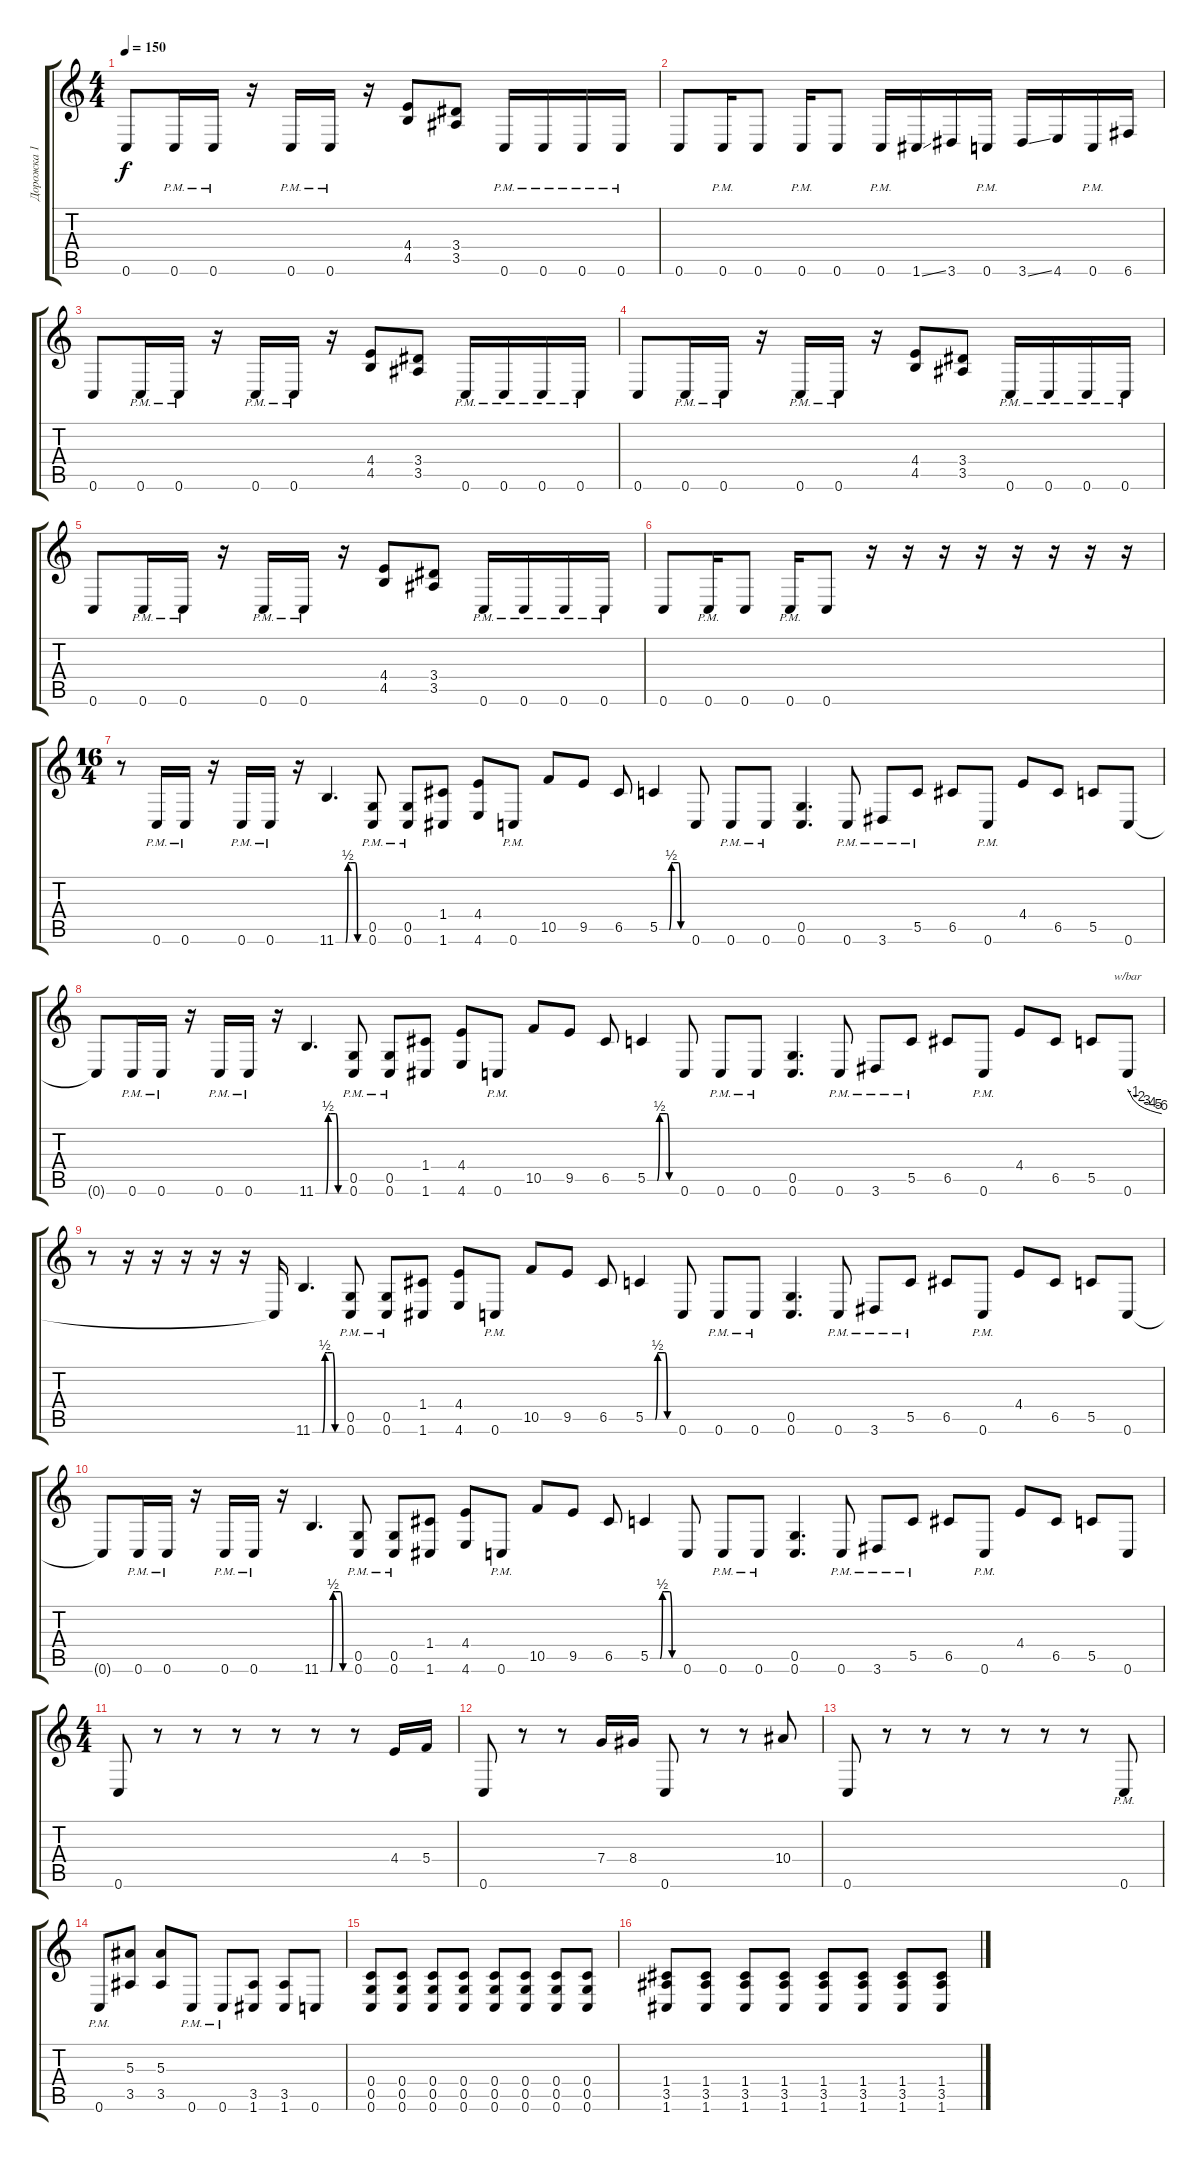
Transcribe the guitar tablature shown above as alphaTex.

\track ("Дорожка 1" "Дорожка 1") {instrument distortionguitar}
\staff {score tabs}
\tuning (D4 A3 F3 C3 G2 C2) {hide}
\ts (4 4)
\tempo 150
\clef g2
\ks c
0.6.8{dy f} 0.6{pm}.16 0.6{pm}.16 r.16 0.6{pm}.16 0.6{pm}.16 r.16 (4.4 4.5).8 (3.4 3.5).8 0.6{pm}.16 0.6{pm}.16 0.6{pm}.16 0.6{pm}.16 |
0.6.8 0.6{pm}.16 0.6.8 0.6{pm}.16 0.6.8 0.6{pm}.16 1.6{ss}.16 3.6.16 0.6{pm}.16 3.6{ss}.16 4.6.16 0.6{pm}.16 6.6.16 |
0.6.8 0.6{pm}.16 0.6{pm}.16 r.16 0.6{pm}.16 0.6{pm}.16 r.16 (4.4 4.5).8 (3.4 3.5).8 0.6{pm}.16 0.6{pm}.16 0.6{pm}.16 0.6{pm}.16 |
0.6.8 0.6{pm}.16 0.6{pm}.16 r.16 0.6{pm}.16 0.6{pm}.16 r.16 (4.4 4.5).8 (3.4 3.5).8 0.6{pm}.16 0.6{pm}.16 0.6{pm}.16 0.6{pm}.16 |
0.6.8 0.6{pm}.16 0.6{pm}.16 r.16 0.6{pm}.16 0.6{pm}.16 r.16 (4.4 4.5).8 (3.4 3.5).8 0.6{pm}.16 0.6{pm}.16 0.6{pm}.16 0.6{pm}.16 |
0.6.8 0.6{pm}.16 0.6.8 0.6{pm}.16 0.6.8 r.16 r.16 r.16 r.16 r.16 r.16 r.16 r.16 |
\ts (16 4)
r.8 0.6{pm}.16 0.6{pm}.16 r.16 0.6{pm}.16 0.6{pm}.16 r.16 11.6{be (custom 0 0 10 0 20 0 25 2 30 2 40 2 45 0 60 0)}.4{d} (0.5 0.6{pm}).8 (0.5 0.6{pm}).8 (1.4 1.6).8 (4.4 4.6).8 0.6{pm}.8 10.5.8 9.5.8 6.5.8 5.5{be (custom 0 0 10 0 20 0 25 2 30 2 40 2 45 0 60 0)}.4 0.6.8 0.6{pm}.8 0.6{pm}.8 (0.5 0.6).4{d} 0.6{pm}.8 3.6{pm}.8 5.5{pm}.8 6.5.8 0.6{pm}.8 4.4.8 6.5.8 5.5.8 0.6.8 |
0.6{t}.8 0.6{pm}.16 0.6{pm}.16 r.16 0.6{pm}.16 0.6{pm}.16 r.16 11.6{be (custom 0 0 10 0 20 0 25 2 30 2 40 2 45 0 60 0)}.4{d} (0.5 0.6{pm}).8 (0.5 0.6{pm}).8 (1.4 1.6).8 (4.4 4.6).8 0.6{pm}.8 10.5.8 9.5.8 6.5.8 5.5{be (custom 0 0 10 0 20 0 25 2 30 2 40 2 45 0 60 0)}.4 0.6.8 0.6{pm}.8 0.6{pm}.8 (0.5 0.6).4{d} 0.6{pm}.8 3.6{pm}.8 5.5{pm}.8 6.5.8 0.6{pm}.8 4.4.8 6.5.8 5.5.8 0.6.8{tbe (custom default 0 0 10 -4 20 -8 30 -12 40 -16 50 -20 60 -24)} |
r.8 r.16 r.16 r.16 r.16 r.16 0.6{t}.16 11.6{be (custom 0 0 10 0 20 0 25 2 30 2 40 2 45 0 60 0)}.4{d} (0.5 0.6{pm}).8 (0.5 0.6{pm}).8 (1.4 1.6).8 (4.4 4.6).8 0.6{pm}.8 10.5.8 9.5.8 6.5.8 5.5{be (custom 0 0 10 0 20 0 25 2 30 2 40 2 45 0 60 0)}.4 0.6.8 0.6{pm}.8 0.6{pm}.8 (0.5 0.6).4{d} 0.6{pm}.8 3.6{pm}.8 5.5{pm}.8 6.5.8 0.6{pm}.8 4.4.8 6.5.8 5.5.8 0.6.8 |
0.6{t}.8 0.6{pm}.16 0.6{pm}.16 r.16 0.6{pm}.16 0.6{pm}.16 r.16 11.6{be (custom 0 0 10 0 20 0 25 2 30 2 40 2 45 0 60 0)}.4{d} (0.5 0.6{pm}).8 (0.5 0.6{pm}).8 (1.4 1.6).8 (4.4 4.6).8 0.6{pm}.8 10.5.8 9.5.8 6.5.8 5.5{be (custom 0 0 10 0 20 0 25 2 30 2 40 2 45 0 60 0)}.4 0.6.8 0.6{pm}.8 0.6{pm}.8 (0.5 0.6).4{d} 0.6{pm}.8 3.6{pm}.8 5.5{pm}.8 6.5.8 0.6{pm}.8 4.4.8 6.5.8 5.5.8 0.6.8 |
\ts (4 4)
0.6.8 r.8 r.8 r.8 r.8 r.8 r.8 4.4.16 5.4.16 |
0.6.8 r.8 r.8 7.4.16 8.4.16 0.6.8 r.8 r.8 10.4.8 |
0.6.8 r.8 r.8 r.8 r.8 r.8 r.8 0.6{pm}.8 |
0.6{pm}.8 (5.3 3.5).8 (5.3 3.5).8 0.6{pm}.8 0.6{pm}.8 (3.5 1.6).8 (3.5 1.6).8 0.6.8 |
(0.4 0.5 0.6).8 (0.4 0.5 0.6).8 (0.4 0.5 0.6).8 (0.4 0.5 0.6).8 (0.4 0.5 0.6).8 (0.4 0.5 0.6).8 (0.4 0.5 0.6).8 (0.4 0.5 0.6).8 |
(1.4 3.5 1.6).8 (1.4 3.5 1.6).8 (1.4 3.5 1.6).8 (1.4 3.5 1.6).8 (1.4 3.5 1.6).8 (1.4 3.5 1.6).8 (1.4 3.5 1.6).8 (1.4 3.5 1.6).8
